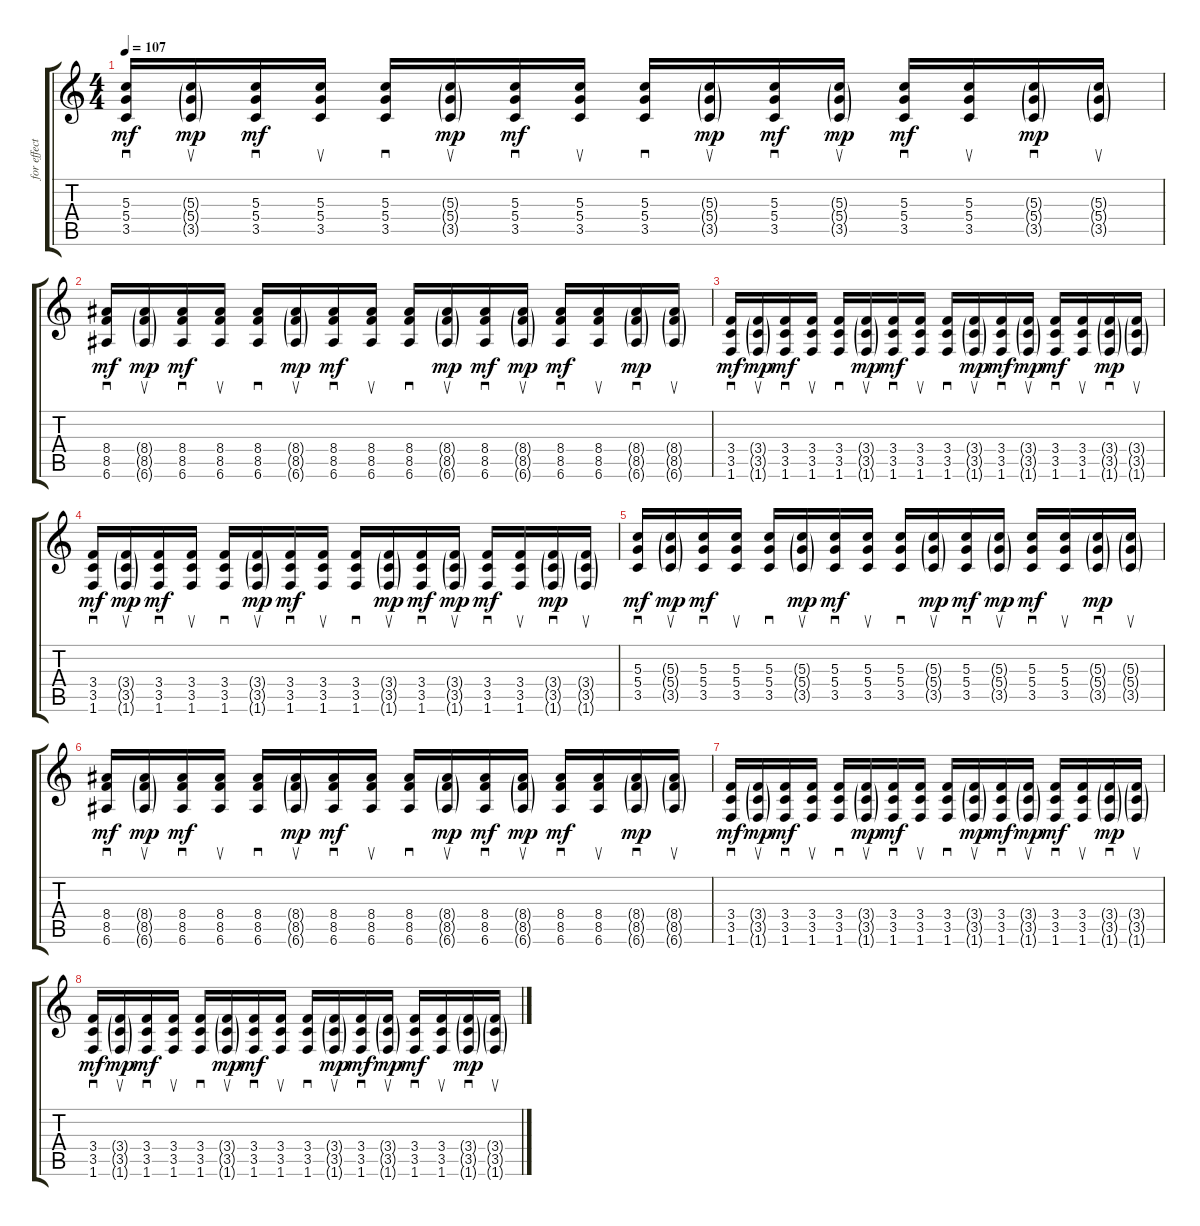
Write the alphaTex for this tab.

\track ("for effect" "for effect") {instrument electricguitarclean}
\staff {score tabs}
\tuning (E4 B3 G3 D3 A2 E2) {hide}
\ts (4 4)
\tempo 107
\clef g2
\ks c
(5.3 5.4 3.5).16{sd dy mf} (5.3{g} 5.4{g} 3.5{g}).16{su dy mp} (5.3 5.4 3.5).16{sd dy mf} (5.3 5.4 3.5).16{su} (5.3 5.4 3.5).16{sd} (5.3{g} 5.4{g} 3.5{g}).16{su dy mp} (5.3 5.4 3.5).16{sd dy mf} (5.3 5.4 3.5).16{su} (5.3 5.4 3.5).16{sd} (5.3{g} 5.4{g} 3.5{g}).16{su dy mp} (5.3 5.4 3.5).16{sd dy mf} (5.3{g} 5.4{g} 3.5{g}).16{su dy mp} (5.3 5.4 3.5).16{sd dy mf} (5.3 5.4 3.5).16{su} (5.3{g} 5.4{g} 3.5{g}).16{sd dy mp} (5.3{g} 5.4{g} 3.5{g}).16{su} |
(8.4 8.5 6.6).16{sd dy mf} (8.4{g} 8.5{g} 6.6{g}).16{su dy mp} (8.4 8.5 6.6).16{sd dy mf} (8.4 8.5 6.6).16{su} (8.4 8.5 6.6).16{sd} (8.4{g} 8.5{g} 6.6{g}).16{su dy mp} (8.4 8.5 6.6).16{sd dy mf} (8.4 8.5 6.6).16{su} (8.4 8.5 6.6).16{sd} (8.4{g} 8.5{g} 6.6{g}).16{su dy mp} (8.4 8.5 6.6).16{sd dy mf} (8.4{g} 8.5{g} 6.6{g}).16{su dy mp} (8.4 8.5 6.6).16{sd dy mf} (8.4 8.5 6.6).16{su} (8.4{g} 8.5{g} 6.6{g}).16{sd dy mp} (8.4{g} 8.5{g} 6.6{g}).16{su} |
(3.4 3.5 1.6).16{sd dy mf} (3.4{g} 3.5{g} 1.6{g}).16{su dy mp} (3.4 3.5 1.6).16{sd dy mf} (3.4 3.5 1.6).16{su} (3.4 3.5 1.6).16{sd} (3.4{g} 3.5{g} 1.6{g}).16{su dy mp} (3.4 3.5 1.6).16{sd dy mf} (3.4 3.5 1.6).16{su} (3.4 3.5 1.6).16{sd} (3.4{g} 3.5{g} 1.6{g}).16{su dy mp} (3.4 3.5 1.6).16{sd dy mf} (3.4{g} 3.5{g} 1.6{g}).16{su dy mp} (3.4 3.5 1.6).16{sd dy mf} (3.4 3.5 1.6).16{su} (3.4{g} 3.5{g} 1.6{g}).16{sd dy mp} (3.4{g} 3.5{g} 1.6{g}).16{su} |
(3.4 3.5 1.6).16{sd dy mf} (3.4{g} 3.5{g} 1.6{g}).16{su dy mp} (3.4 3.5 1.6).16{sd dy mf} (3.4 3.5 1.6).16{su} (3.4 3.5 1.6).16{sd} (3.4{g} 3.5{g} 1.6{g}).16{su dy mp} (3.4 3.5 1.6).16{sd dy mf} (3.4 3.5 1.6).16{su} (3.4 3.5 1.6).16{sd} (3.4{g} 3.5{g} 1.6{g}).16{su dy mp} (3.4 3.5 1.6).16{sd dy mf} (3.4{g} 3.5{g} 1.6{g}).16{su dy mp} (3.4 3.5 1.6).16{sd dy mf} (3.4 3.5 1.6).16{su} (3.4{g} 3.5{g} 1.6{g}).16{sd dy mp} (3.4{g} 3.5{g} 1.6{g}).16{su} |
(5.3 5.4 3.5).16{sd dy mf} (5.3{g} 5.4{g} 3.5{g}).16{su dy mp} (5.3 5.4 3.5).16{sd dy mf} (5.3 5.4 3.5).16{su} (5.3 5.4 3.5).16{sd} (5.3{g} 5.4{g} 3.5{g}).16{su dy mp} (5.3 5.4 3.5).16{sd dy mf} (5.3 5.4 3.5).16{su} (5.3 5.4 3.5).16{sd} (5.3{g} 5.4{g} 3.5{g}).16{su dy mp} (5.3 5.4 3.5).16{sd dy mf} (5.3{g} 5.4{g} 3.5{g}).16{su dy mp} (5.3 5.4 3.5).16{sd dy mf} (5.3 5.4 3.5).16{su} (5.3{g} 5.4{g} 3.5{g}).16{sd dy mp} (5.3{g} 5.4{g} 3.5{g}).16{su} |
(8.4 8.5 6.6).16{sd dy mf} (8.4{g} 8.5{g} 6.6{g}).16{su dy mp} (8.4 8.5 6.6).16{sd dy mf} (8.4 8.5 6.6).16{su} (8.4 8.5 6.6).16{sd} (8.4{g} 8.5{g} 6.6{g}).16{su dy mp} (8.4 8.5 6.6).16{sd dy mf} (8.4 8.5 6.6).16{su} (8.4 8.5 6.6).16{sd} (8.4{g} 8.5{g} 6.6{g}).16{su dy mp} (8.4 8.5 6.6).16{sd dy mf} (8.4{g} 8.5{g} 6.6{g}).16{su dy mp} (8.4 8.5 6.6).16{sd dy mf} (8.4 8.5 6.6).16{su} (8.4{g} 8.5{g} 6.6{g}).16{sd dy mp} (8.4{g} 8.5{g} 6.6{g}).16{su} |
(3.4 3.5 1.6).16{sd dy mf} (3.4{g} 3.5{g} 1.6{g}).16{su dy mp} (3.4 3.5 1.6).16{sd dy mf} (3.4 3.5 1.6).16{su} (3.4 3.5 1.6).16{sd} (3.4{g} 3.5{g} 1.6{g}).16{su dy mp} (3.4 3.5 1.6).16{sd dy mf} (3.4 3.5 1.6).16{su} (3.4 3.5 1.6).16{sd} (3.4{g} 3.5{g} 1.6{g}).16{su dy mp} (3.4 3.5 1.6).16{sd dy mf} (3.4{g} 3.5{g} 1.6{g}).16{su dy mp} (3.4 3.5 1.6).16{sd dy mf} (3.4 3.5 1.6).16{su} (3.4{g} 3.5{g} 1.6{g}).16{sd dy mp} (3.4{g} 3.5{g} 1.6{g}).16{su} |
(3.4 3.5 1.6).16{sd dy mf} (3.4{g} 3.5{g} 1.6{g}).16{su dy mp} (3.4 3.5 1.6).16{sd dy mf} (3.4 3.5 1.6).16{su} (3.4 3.5 1.6).16{sd} (3.4{g} 3.5{g} 1.6{g}).16{su dy mp} (3.4 3.5 1.6).16{sd dy mf} (3.4 3.5 1.6).16{su} (3.4 3.5 1.6).16{sd} (3.4{g} 3.5{g} 1.6{g}).16{su dy mp} (3.4 3.5 1.6).16{sd dy mf} (3.4{g} 3.5{g} 1.6{g}).16{su dy mp} (3.4 3.5 1.6).16{sd dy mf} (3.4 3.5 1.6).16{su} (3.4{g} 3.5{g} 1.6{g}).16{sd dy mp} (3.4{g} 3.5{g} 1.6{g}).16{su}
